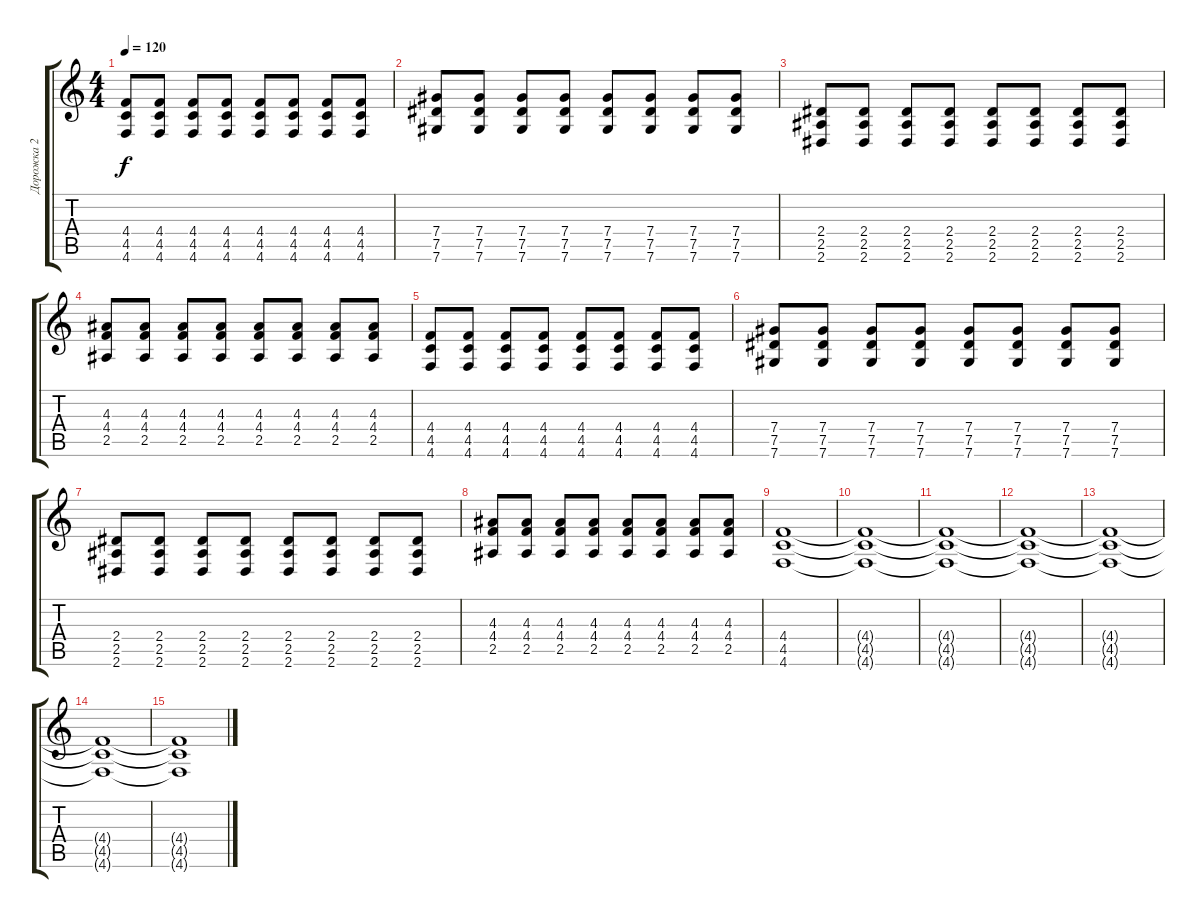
\track ("Дорожка 2" "Дорожка 2") {instrument distortionguitar}
\staff {score tabs}
\tuning (Eb4 Bb3 Gb3 Db3 Ab2 Db2) {hide}
\ts (4 4)
\tempo 120
\clef g2
\ks c
(4.4 4.5 4.6).8{dy f} (4.4 4.5 4.6).8 (4.4 4.5 4.6).8 (4.4 4.5 4.6).8 (4.4 4.5 4.6).8 (4.4 4.5 4.6).8 (4.4 4.5 4.6).8 (4.4 4.5 4.6).8 |
(7.4 7.5 7.6).8 (7.4 7.5 7.6).8 (7.4 7.5 7.6).8 (7.4 7.5 7.6).8 (7.4 7.5 7.6).8 (7.4 7.5 7.6).8 (7.4 7.5 7.6).8 (7.4 7.5 7.6).8 |
(2.4 2.5 2.6).8 (2.4 2.5 2.6).8 (2.4 2.5 2.6).8 (2.4 2.5 2.6).8 (2.4 2.5 2.6).8 (2.4 2.5 2.6).8 (2.4 2.5 2.6).8 (2.4 2.5 2.6).8 |
(4.3 4.4 2.5).8 (4.3 4.4 2.5).8 (4.3 4.4 2.5).8 (4.3 4.4 2.5).8 (4.3 4.4 2.5).8 (4.3 4.4 2.5).8 (4.3 4.4 2.5).8 (4.3 4.4 2.5).8 |
(4.4 4.5 4.6).8 (4.4 4.5 4.6).8 (4.4 4.5 4.6).8 (4.4 4.5 4.6).8 (4.4 4.5 4.6).8 (4.4 4.5 4.6).8 (4.4 4.5 4.6).8 (4.4 4.5 4.6).8 |
(7.4 7.5 7.6).8 (7.4 7.5 7.6).8 (7.4 7.5 7.6).8 (7.4 7.5 7.6).8 (7.4 7.5 7.6).8 (7.4 7.5 7.6).8 (7.4 7.5 7.6).8 (7.4 7.5 7.6).8 |
(2.4 2.5 2.6).8 (2.4 2.5 2.6).8 (2.4 2.5 2.6).8 (2.4 2.5 2.6).8 (2.4 2.5 2.6).8 (2.4 2.5 2.6).8 (2.4 2.5 2.6).8 (2.4 2.5 2.6).8 |
(4.3 4.4 2.5).8 (4.3 4.4 2.5).8 (4.3 4.4 2.5).8 (4.3 4.4 2.5).8 (4.3 4.4 2.5).8 (4.3 4.4 2.5).8 (4.3 4.4 2.5).8 (4.3 4.4 2.5).8 |
(4.4 4.5 4.6).1{volume 16} |
(4.4{t} 4.5{t} 4.6{t}).1{volume 13} |
(4.4{t} 4.5{t} 4.6{t}).1{volume 11} |
(4.4{t} 4.5{t} 4.6{t}).1{volume 9} |
(4.4{t} 4.5{t} 4.6{t}).1{volume 7} |
(4.4{t} 4.5{t} 4.6{t}).1{volume 5} |
(4.4{t} 4.5{t} 4.6{t}).1{volume 3}
